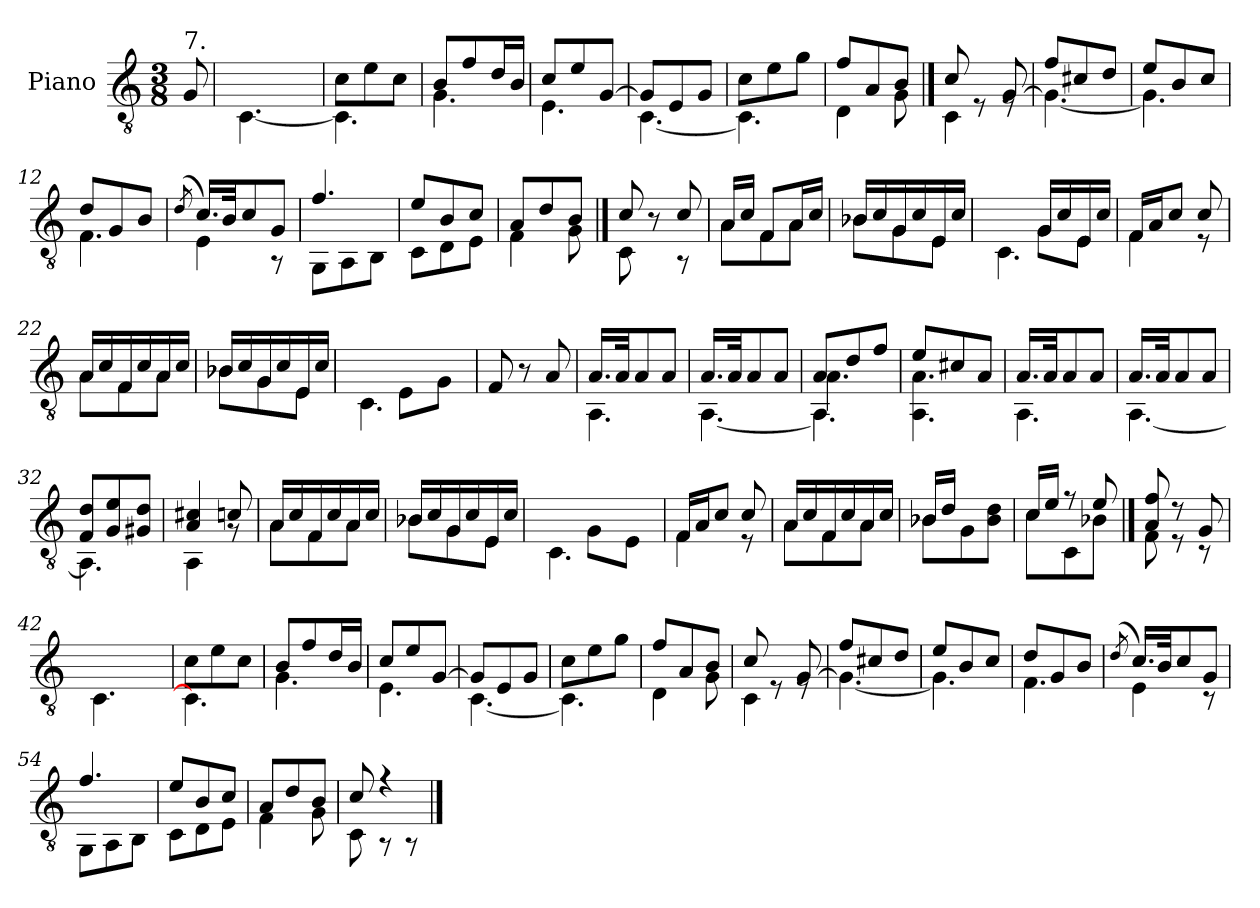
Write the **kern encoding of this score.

**kern
*part1
*staff1
*I"Piano
*I'Pno.
*clefGv2
*k[]
*M3/8
*MM80
=1
!LO:TX:a:t=7.
8G/
=2
*^
8C</Lyy	[4.C\
8E/	.
8G/J	.
=3	=3
8c><\L	4.C\]
8e<<\	.
8c<\J	.
=4	=4
8B/L	4.G<<\
8f/	.
16d/L	.
16B/JJ	.
=5	=5
8c/L	4.E<\
8e/	.
[8G/J	.
=6	=6
8G/L]	[4.C<<\
8E/	.
8G/J	.
!!LO:LB:g=z	!!
=7	=7
8c><\L	4.C\]
8e<<\	.
8g><\J	.
=8	=8
8f/L	4D<\
8A/	.
8B/J	8G<\
==9	==9
8c/	4C<\
8rE	.
[8G/	8rE
=10	=10
8f/L	4.G\_
8c#X/	.
8d/J	.
=11	=11
8e/L	4.G\]
8B/	.
8c/J	.
!!LO:LB:g=z	!!
=12	=12
8d/L	4.F<\
8G/	.
8B/J	.
=13	=13
(<8qd/	.
16.c/LL)	4E<\
32B/JK	.
8c/	.
8G/J	8r
=14	=14
4.f/	8GG<\L
.	8AA<\
.	8BB<\J
=15	=15
8e/L	8C<\L
8B/	8D<\
8c/J	8E<\J
=16	=16
8A/L	4F<<\
8d/	.
8B/J	8G<\
==17	==17
8c/	8C<\
8r	8ryy
8c/	8r
!!LO:LB:g=z	!!
=18	=18
16A/LL	8A\L
16c/JJ	.
8F/L	8F\
16A/L	8A\J
16c/JJ	.
=19	=19
16B-X/LL	8B-\L
16c/	.
16G/	8G\
16c/	.
16E/	8E\J
16c/JJ	.
=20	=20
*	*^
16C/LLyy	4.C\	8ryy
16c/JJ	.	.
16G/LL	.	8G\L
16c/	.	.
16E</	.	8E\J
16c/JJ	.	.
*	*v	*v
=21	=21
16F/LL	4F\
16A/J	.
8c/J	.
8c/	8r
!!LO:LB:g=z	!!
=22	=22
16A/LL	8A<\L
16c/	.
16F/	8F<\
16c/	.
16A/	8A<\J
16c/JJ	.
=23	=23
16B-X/LL	8B-<\L
16c/	.
16G/	8G<\
16c/	.
16E/	8E<\J
16c/JJ	.
=24	=24
*	*^
16C/LLyy	4.C<\	8ryy
16c/	.	.
16E/	.	8E\L
16c/	.	.
16G/	.	8G\J
16c/JJ	.	.
*v	*v	*v
=25
8F</
8r
8A/
!!LO:LB:g=z
=26
*^
16.A/LL	4.AA<\
32A/JK	.
8A/	.
8A/J	.
=27	=27
16.A/LL	[4.AA<\
32A/JK	.
8A/	.
8A/J	.
=28	=28
*	*^
8A/L	4.AA\]	4.A\
8d/	.	.
8f/J	.	.
*	*v	*v
=29	=29
8e/L	4.AA\<< 4.A\<<
8c#X/	.
8A/J	.
!!LO:PB:g=z	!!
=30	=30
16.A/LL	4.AA<\
32A/JK	.
8A/	.
8A/J	.
=31	=31
16.A/LL	[4.AA<\
32A/JK	.
8A/	.
8A/J	.
=32	=32
8F/ 8d/L	4.AA\]
8G/ 8e/	.
8G#X/ 8d/J	.
=33	=33
4A/ 4c#X/	4AA<\
8cn/	8rG
!!LO:LB:g=z	!!
=34	=34
16A/LL	8A<\L
16c/	.
16F/	8F<\
16c/	.
16A/	8A<\J
16c/JJ	.
=35	=35
16B-X/LL	8B-<\L
16c/	.
16G/	8G<\
16c/	.
16E/	8E<\J
16c/JJ	.
=36	=36
*	*^
16C/LLyy	4.C<\	8ryy
16c/	.	.
16G/	.	8G\L
16c/	.	.
16E/	.	8E\J
16c/JJ	.	.
*	*v	*v
=37	=37
16F/LL	4F\
16A/J	.
8c/J	.
8c/	8r
!!LO:LB:g=z	!!
=38	=38
16A/LL	8A<\L
16c/	.
16F/	8F<\
16c/	.
16A/	8A<\J
16c/JJ	.
=39	=39
16B-X/LL	8B-\L
16d/JJ	.
4rfyy	8G<\
.	8B-\<< 8d\<<J
=40	=40
16c/LL	8c\L
16e/JJ	.
8r	8C<\
8e/	8B-X<\J
==41	==41
8A/ 8f/	8F<\
8r	8r
8G/	8r
!!LO:LB:g=z	!!
=42	=42
[8C</Lyy	4.C\
8E/	.
8G/J	.
=43	=43
8c><\L	4.C\]
8e<<\	.
8c<\J	.
=44	=44
8B/L	4.G<<\
8f/	.
16d/L	.
16B/JJ	.
=45	=45
8c/L	4.E<\
8e/	.
[8G/J	.
=46	=46
8G/L]	[4.C<<\
8E/	.
8G/J	.
!!LO:LB:g=z	!!
=47	=47
8c><\L	4.C\]
8e<<\	.
8g><\J	.
=48	=48
8f/L	4D<\
8A/	.
8B/J	8G<\
=49	=49
8c/	4C<\
8rE	.
[8G/	8rE
=50	=50
8f/L	4.G\_
8c#X/	.
8d/J	.
=51	=51
8e/L	4.G\]
8B/	.
8c/J	.
!!LO:LB:g=z	!!
=52	=52
8d/L	4.F<\
8G/	.
8B/J	.
=53	=53
(<8qd/	.
16.c/LL)	4E<\
32B/JK	.
8c/	.
8G/J	8r
=54	=54
4.f/	8GG<\L
.	8AA<\
.	8BB<\J
=55	=55
8e/L	8C<\L
8B/	8D<\
8c/J	8E<\J
=56	=56
8A/L	4F<<\
8d/	.
8B/J	8G<\
=57	=57
8c/	8C<\
4r	8r
.	8r
*v	*v
==
*-
